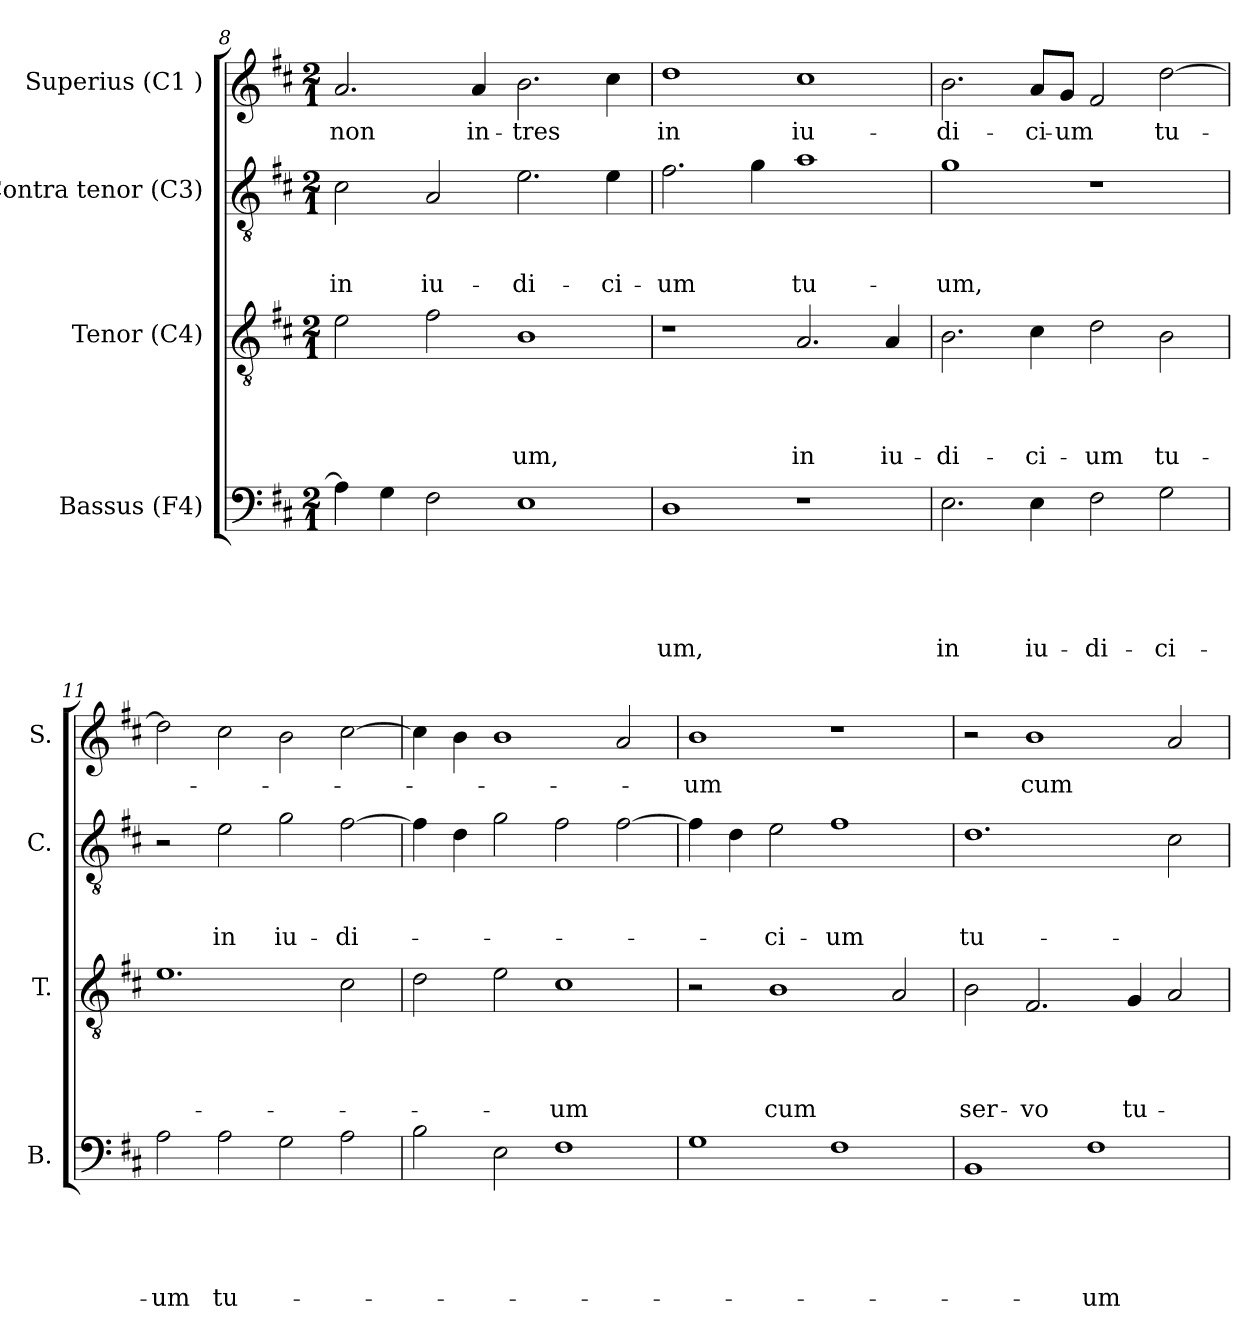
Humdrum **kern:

**kern	**text	**text	**text	**text	**text	**kern	**text	**text	**text	**text	**kern	**text	**text	**text	**kern	**text
*part4	*part4	*part4	*part4	*part4	*part4	*part3	*part3	*part3	*part3	*part3	*part2	*part2	*part2	*part2	*part1	*part1
*staff4	*staff4	*staff4	*staff4	*staff4	*staff4	*staff3	*staff3	*staff3	*staff3	*staff3	*staff2	*staff2	*staff2	*staff2	*staff1	*staff1
*I"Bassus (F4)	*	*	*	*	*	*I"Tenor (C4)	*	*	*	*	*I"Contra tenor (C3)	*	*	*	*I"Superius (C1 )	*
*I'B.	*	*	*	*	*	*I'T.	*	*	*	*	*I'C.	*	*	*	*I'S.	*
*clefF4	*	*	*	*	*	*clefGv2	*	*	*	*	*clefGv2	*	*	*	*clefG2	*
*k[f#c#]	*	*	*	*	*	*k[f#c#]	*	*	*	*	*k[f#c#]	*	*	*	*k[f#c#]	*
*D:	*	*	*	*	*	*D:	*	*	*	*	*D:	*	*	*	*D:	*
*M2/1	*	*	*	*	*	*M2/1	*	*	*	*	*M2/1	*	*	*	*M2/1	*
=8	=8	=8	=8	=8	=8	=8	=8	=8	=8	=8	=8	=8	=8	=8	=8	=8
!	!	!	!	!	!	!	!	!	!	!	!	!	!	!LO:LY:b	!	!LO:LY:b
4A\]	.	.	.	.	.	2e\	.	.	.	.	2c#\	.	.	in	2.a/	non
4G\	.	.	.	.	.	.	.	.	.	.	.	.	.	.	.	.
!	!	!	!	!	!	!	!	!	!	!	!	!	!	!LO:LY:b	!	!
2F#\	.	.	.	.	.	2f#\	.	.	.	.	2A/	.	.	iu-	.	.
!	!	!	!	!	!	!	!	!	!	!	!	!	!	!	!	!LO:LY:b
.	.	.	.	.	.	.	.	.	.	.	.	.	.	.	4a/	in-
!	!	!	!	!	!	!	!	!	!	!LO:LY:b	!	!	!	!LO:LY:b	!	!LO:LY:b
1E	.	.	.	.	.	1B	.	.	.	-um,	2.e\	.	.	-di-	2.b\	-tres
!	!	!	!	!	!	!	!	!	!	!	!	!	!	!LO:LY:b	!	!
.	.	.	.	.	.	.	.	.	.	.	4e\	.	.	-ci-	4cc#\	.
!!LO:LB:g=z
=9	=9	=9	=9	=9	=9	=9	=9	=9	=9	=9	=9	=9	=9	=9	=9	=9
!	!	!	!	!	!LO:LY:b	!	!	!	!	!	!	!	!	!LO:LY:b	!	!LO:LY:b
1D	.	.	.	.	-um,	1r	.	.	.	.	2.f#\	.	.	-um	1dd	in
.	.	.	.	.	.	.	.	.	.	.	4g\	.	.	.	.	.
!	!	!	!	!	!	!	!	!	!	!LO:LY:b	!	!	!	!LO:LY:b	!	!LO:LY:b
1r	.	.	.	.	.	2.A/	.	.	.	in	1a	.	.	tu-	1cc#	iu-
!	!	!	!	!	!	!	!	!	!	!LO:LY:b	!	!	!	!	!	!
.	.	.	.	.	.	4A/	.	.	.	iu-	.	.	.	.	.	.
=10	=10	=10	=10	=10	=10	=10	=10	=10	=10	=10	=10	=10	=10	=10	=10	=10
!	!	!	!	!	!LO:LY:b	!	!	!	!	!LO:LY:b	!	!	!	!LO:LY:b	!	!LO:LY:b
2.E\	.	.	.	.	in	2.B\	.	.	.	-di-	1g	.	.	-um,	2.b\	-di-
!	!	!	!	!	!LO:LY:b	!	!	!	!	!LO:LY:b	!	!	!	!	!	!LO:LY:b
4E\	.	.	.	.	iu-	4c#\	.	.	.	-ci-	.	.	.	.	8a/L	-ci-
!	!	!	!	!	!	!	!	!	!	!	!	!	!	!	!	!LO:LY:b
.	.	.	.	.	.	.	.	.	.	.	.	.	.	.	8g/J	-um
!	!	!	!	!	!LO:LY:b	!	!	!	!	!LO:LY:b:rj	!	!	!	!	!	!
2F#\	.	.	.	.	-di-	2d\	.	.	.	-um	1r	.	.	.	2f#/	.
!	!	!	!	!	!LO:LY:b	!	!	!	!	!LO:LY:b	!	!	!	!	!	!LO:LY:b
2G\	.	.	.	.	-ci-	2B\	.	.	.	tu-	.	.	.	.	[>2dd\	tu-
=11	=11	=11	=11	=11	=11	=11	=11	=11	=11	=11	=11	=11	=11	=11	=11	=11
!	!	!	!	!	!LO:LY:b	!	!	!	!	!	!	!	!	!	!	!
2A\	.	.	.	.	-um	1.e	.	.	.	.	2r	.	.	.	2dd\]	.
!	!	!	!	!	!LO:LY:b	!	!	!	!	!	!	!	!	!LO:LY:b	!	!
2A\	.	.	.	.	tu-	.	.	.	.	.	2e\	.	.	in	2cc#\	.
!	!	!	!	!	!	!	!	!	!	!	!	!	!	!LO:LY:b	!	!
2G\	.	.	.	.	.	.	.	.	.	.	2g\	.	.	iu-	2b\	.
!	!	!	!	!	!	!	!	!	!	!	!	!	!	!LO:LY:b	!	!
2A\	.	.	.	.	.	2c#\	.	.	.	.	[>2f#\	.	.	-di-	[>2cc#\	.
=12	=12	=12	=12	=12	=12	=12	=12	=12	=12	=12	=12	=12	=12	=12	=12	=12
2B\	.	.	.	.	.	2d\	.	.	.	.	4f#\]	.	.	.	4cc#\]	.
.	.	.	.	.	.	.	.	.	.	.	4d\	.	.	.	4b\	.
2E\	.	.	.	.	.	2e\	.	.	.	.	2g\	.	.	.	1b	.
!	!	!	!	!	!	!	!	!	!	!LO:LY:b	!	!	!	!	!	!
1F#	.	.	.	.	.	1c#	.	.	.	-um	2f#\	.	.	.	.	.
.	.	.	.	.	.	.	.	.	.	.	[>2f#\	.	.	.	2a/	.
=13	=13	=13	=13	=13	=13	=13	=13	=13	=13	=13	=13	=13	=13	=13	=13	=13
!	!	!	!	!	!	!	!	!	!	!	!	!	!	!	!	!LO:LY:b
1G	.	.	.	.	.	2r	.	.	.	.	4f#\]	.	.	.	1b	-um
.	.	.	.	.	.	.	.	.	.	.	4d\	.	.	.	.	.
!	!	!	!	!	!	!	!	!	!	!LO:LY:b	!	!	!	!LO:LY:b	!	!
.	.	.	.	.	.	1B	.	.	.	cum	2e\	.	.	-ci-	.	.
!	!	!	!	!	!	!	!	!	!	!	!	!	!	!LO:LY:b	!	!
1F#	.	.	.	.	.	.	.	.	.	.	1f#	.	.	-um	1r	.
.	.	.	.	.	.	2A/	.	.	.	.	.	.	.	.	.	.
!!LO:PB:g=z
=14	=14	=14	=14	=14	=14	=14	=14	=14	=14	=14	=14	=14	=14	=14	=14	=14
!	!	!	!	!	!	!	!	!	!	!LO:LY:b	!	!	!	!LO:LY:b	!	!
1BB	.	.	.	.	.	2B\	.	.	.	ser-	1.d	.	.	tu-	2r	.
!	!	!	!	!	!	!	!	!	!	!LO:LY:b	!	!	!	!	!	!LO:LY:b
.	.	.	.	.	.	2.F#/	.	.	.	-vo	.	.	.	.	1b	cum
!	!	!	!	!	!LO:LY:b	!	!	!	!	!	!	!	!	!	!	!
1F#	.	.	.	.	-um	.	.	.	.	.	.	.	.	.	.	.
!	!	!	!	!	!	!	!	!	!	!LO:LY:b	!	!	!	!	!	!
.	.	.	.	.	.	4G/	.	.	.	tu-	.	.	.	.	.	.
.	.	.	.	.	.	2A/	.	.	.	.	2c#\	.	.	.	2a/	.
=	=	=	=	=	=	=	=	=	=	=	=	=	=	=	=	=
*-	*-	*-	*-	*-	*-	*-	*-	*-	*-	*-	*-	*-	*-	*-	*-	*-
